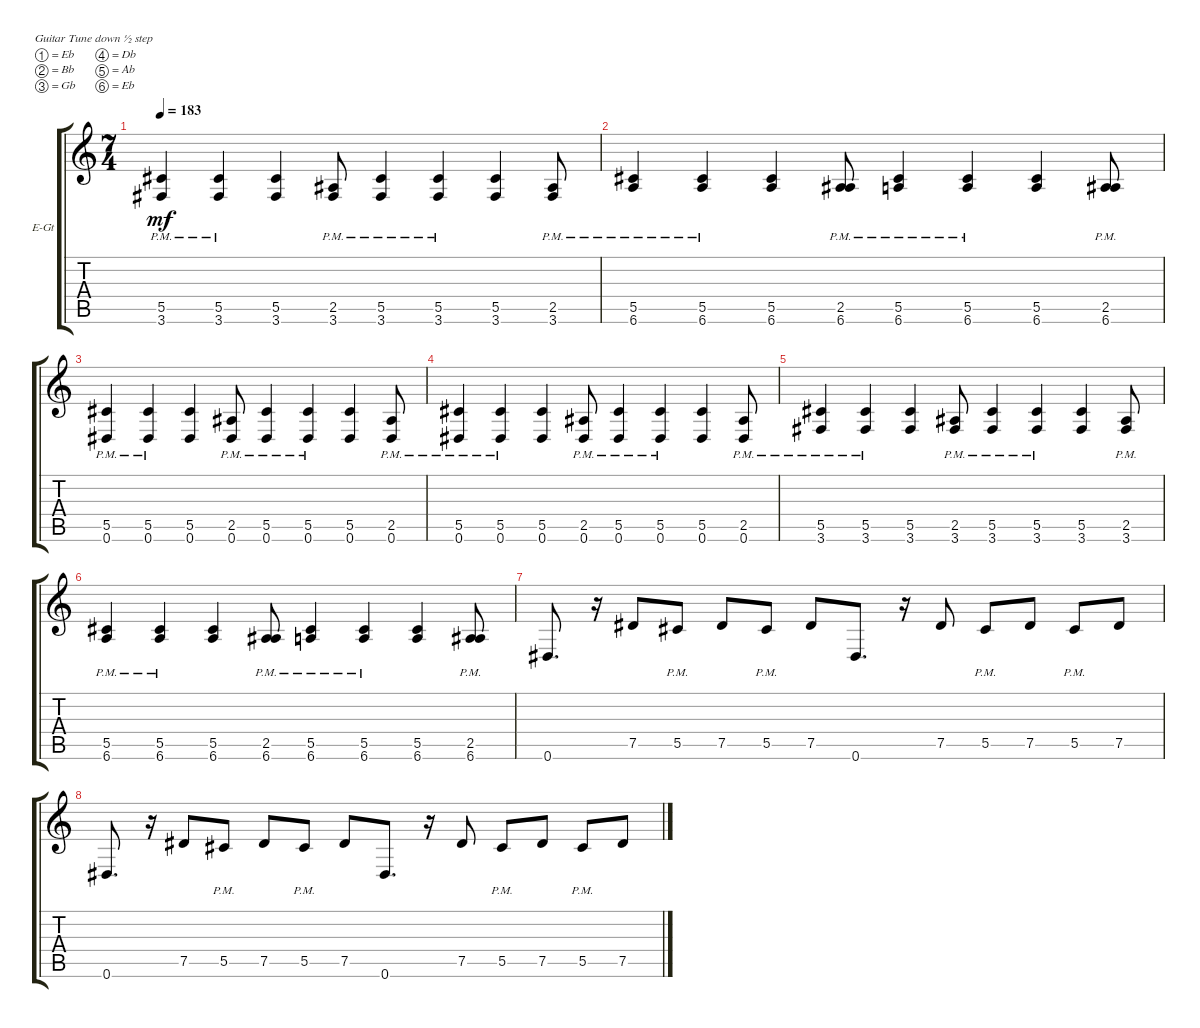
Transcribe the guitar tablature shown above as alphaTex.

\bracketExtendMode groupsimilarinstruments
\firstSystemTrackNameOrientation horizontal
\otherSystemsTrackNameOrientation horizontal
\track ("left" "E-Gt") {instrument distortionguitar}
\staff {score tabs}
\tuning (Eb4 Bb3 Gb3 Db3 Ab2 Eb2)
\ts (7 4)
\tempo 183
\clef g2
\ks c
(3.6{pm} 5.5{pm}).4{dy mf} (3.6{pm} 5.5{pm}).4 (3.6 5.5).4 (3.6{pm} 2.5{pm}).8 (3.6{pm} 5.5{pm}).4 (3.6{pm} 5.5{pm}).4 (3.6 5.5).4 (3.6{pm} 2.5{pm}).8 |
(6.6{pm} 5.5{pm}).4 (6.6{pm} 5.5{pm}).4 (6.6 5.5).4 (6.6{pm} 2.5{pm}).8 (6.6{pm} 5.5{pm}).4 (6.6{pm} 5.5{pm}).4 (6.6 5.5).4 (6.6{pm} 2.5{pm}).8 |
(0.6{pm} 5.5{pm}).4 (0.6{pm} 5.5{pm}).4 (0.6 5.5).4 (0.6{pm} 2.5{pm}).8 (0.6{pm} 5.5{pm}).4 (0.6{pm} 5.5{pm}).4 (0.6 5.5).4 (0.6{pm} 2.5{pm}).8 |
(0.6{pm} 5.5{pm}).4 (0.6{pm} 5.5{pm}).4 (0.6 5.5).4 (0.6{pm} 2.5).8 (0.6{pm} 5.5{pm}).4 (0.6{pm} 5.5{pm}).4 (0.6 5.5).4 (0.6{pm} 2.5{pm}).8 |
(3.6{pm} 5.5{pm}).4 (3.6{pm} 5.5{pm}).4 (3.6 5.5).4 (3.6{pm} 2.5{pm}).8 (3.6{pm} 5.5{pm}).4 (3.6{pm} 5.5{pm}).4 (3.6 5.5).4 (3.6{pm} 2.5{pm}).8 |
(6.6{pm} 5.5{pm}).4 (6.6{pm} 5.5{pm}).4 (6.6 5.5).4 (6.6{pm} 2.5{pm}).8 (6.6{pm} 5.5{pm}).4 (6.6{pm} 5.5{pm}).4 (6.6 5.5).4 (6.6{pm} 2.5{pm}).8 |
0.6.8{d} r.16 7.5.8 5.5{pm}.8 7.5.8 5.5{pm}.8 7.5.8 0.6.8{d} r.16 7.5.8 5.5{pm}.8 7.5.8 5.5{pm}.8 7.5.8 |
0.6.8{d} r.16 7.5.8 5.5{pm}.8 7.5.8 5.5{pm}.8 7.5.8 0.6.8{d} r.16 7.5.8 5.5{pm}.8 7.5.8 5.5{pm}.8 7.5.8
